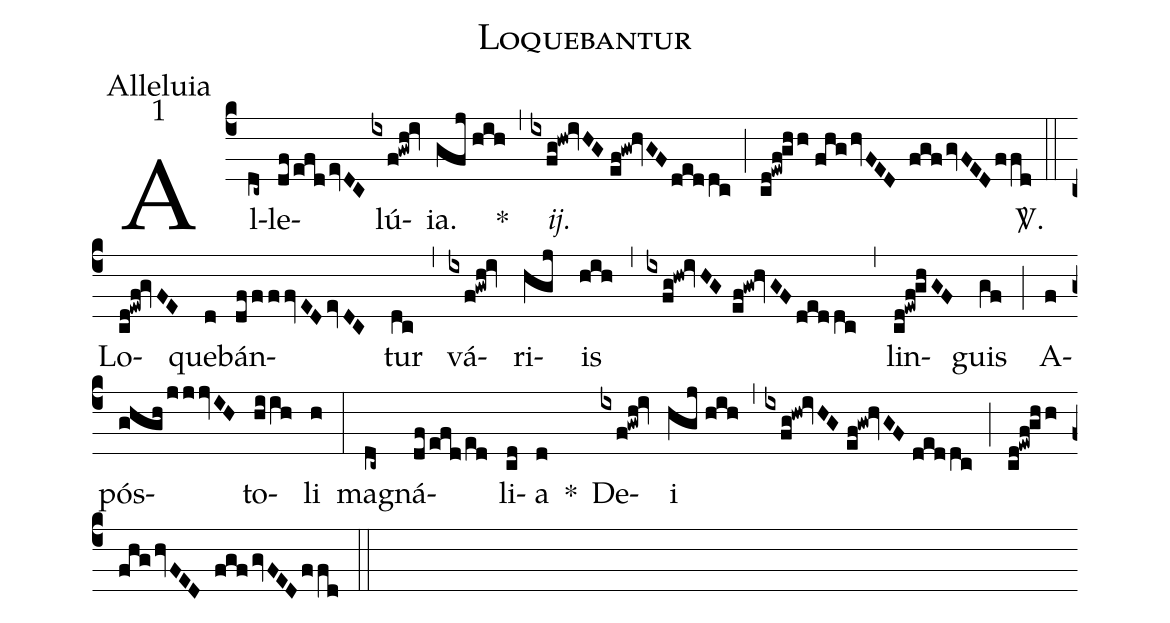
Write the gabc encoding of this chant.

name:Loquebantur;
office-part:Alleluia;
mode:1;
%%
(c4) Al(dc~)le(df/efd/evDC)lú(ixf!gwh!iv)ia.(gfj//hih) *(,) <i>ij.</i>(ixfg!hw!ivHG//ef!gw!hvGF/deddc) (;) (cd!ewf!ghh//fhg/hvFED fgf/gvFED/ffd) <sp>V/</sp>.(::) Lo(cd!ewf!gvFE)que(d)bán(dffffvED/evDC)tur(dc) (,) vá(ixf!gwh!iv)ri(hgj)is(hih) (,) (ixfg!hw!ivHG//ef!gw!hvGF/deddc) (,) lin(cd!ewf!ghGF)guis(gf) (;) A(f)pós(ghgh/jjjvIH)to(hiih)li(h) (:) ma(dc~)gná(df/efd/ed)li(cd)a(d) *() De(ixf!gwh!iv)i(hgj//hih) (,) (ixfg!hw!ivHG//ef!gw!hvGF//deddc) (;) (cd!ewf!ghh//fhg/hvFED fgf/gvFED/ffd) (::)
